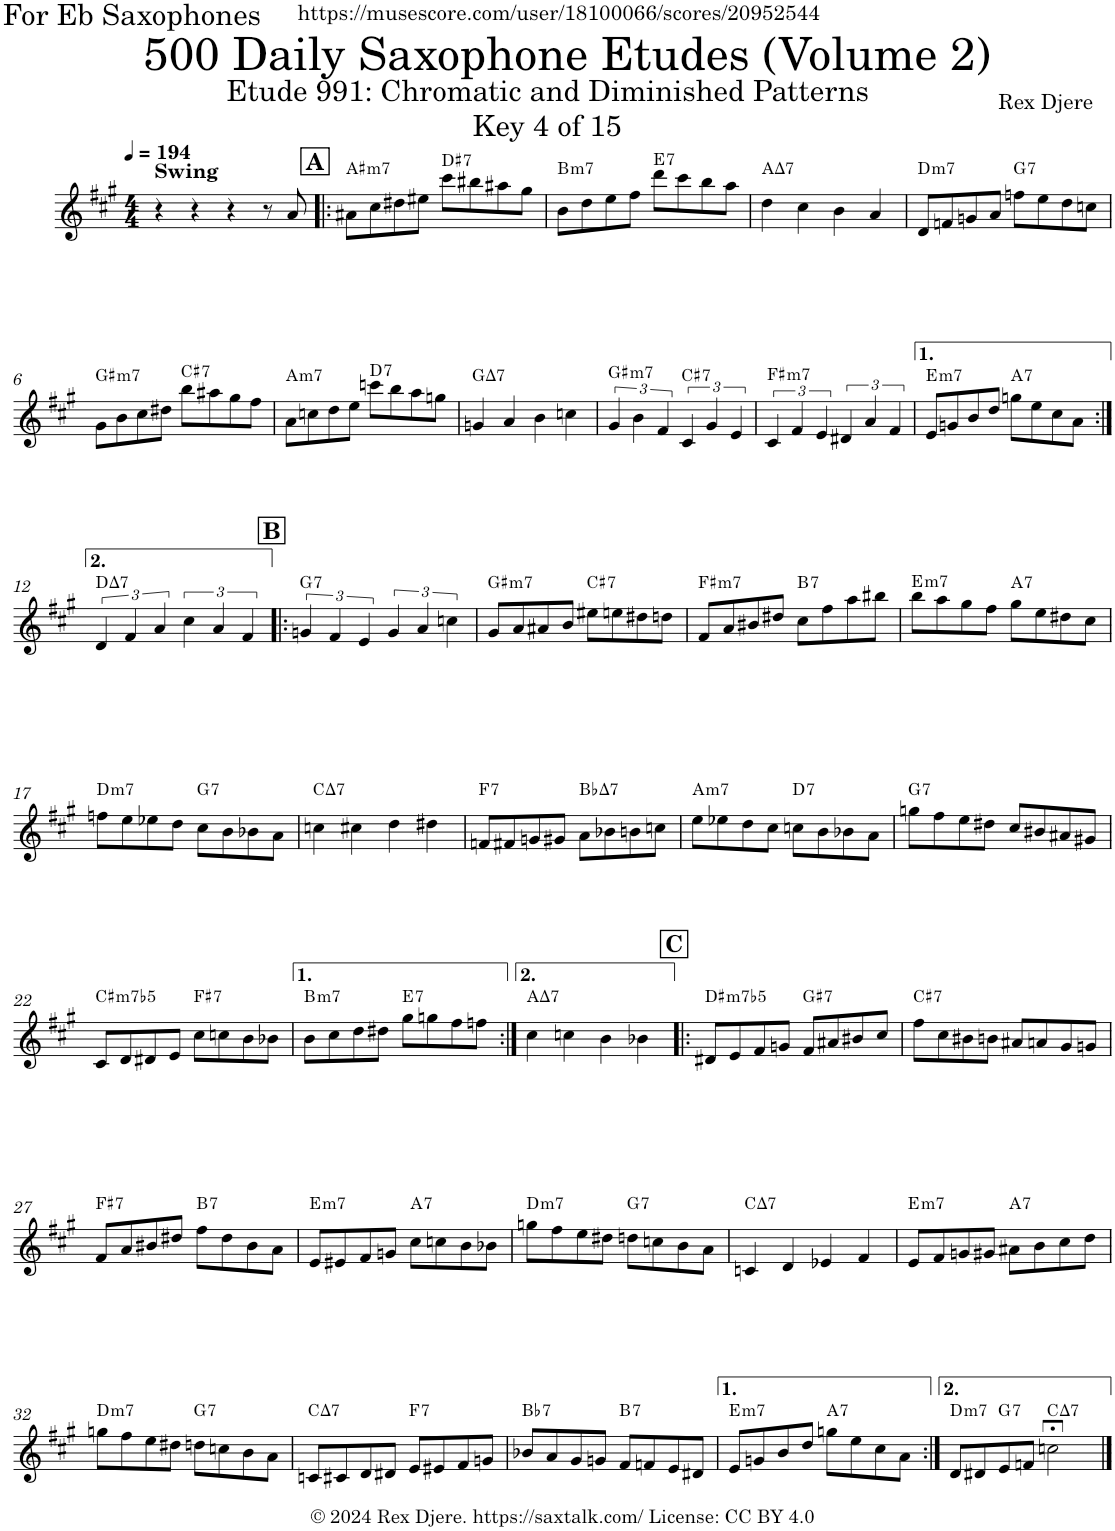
**kern	**harte
*part1	*part1
*staff1	*
*I"Alto Saxophone	*
*I'A. Sax.	*
*clefG2	*
*Trd5c9	*
*k[f#c#g#]	*
*M4/4	*
*MM194	*
=1	=1
!LO:TX:a:B:t=Swing	!
4r	.
4r	.
4r	.
8r	.
8a/	.
!!LO:REH:place=s1:a:B:cj:fs=14:t=A
=2!|:	=2!|:
!	!LO:H:kt=m7
8a#X\L	A#:min7
8cc#\	.
8dd#X\	.
8ee#X\J	.
!	!LO:H:kt=7
8ccc#\L	D#:7
8bb#X\	.
8aa#X\	.
8gg#\J	.
=3	=3
!	!LO:H:kt=m7
8b\L	B:min7
8dd\	.
8ee\	.
8ff#\J	.
!	!LO:H:kt=7
8ddd\L	E:7
8ccc#\	.
8bb\	.
8aa\J	.
=4	=4
!	!LO:H:kt=7
4dd\	A:maj7
4cc#\	.
4b\	.
4a/	.
=5	=5
!	!LO:H:kt=m7
8d/L	D:min7
8fn/	.
8gn/	.
8a/J	.
!	!LO:H:kt=7
8ffn\L	G:7
8ee\	.
8dd\	.
8ccn\J	.
!!LO:LB:g=z
=6	=6
!	!LO:H:kt=m7
8g#\L	G#:min7
8b\	.
8cc#\	.
8dd#X\J	.
!	!LO:H:kt=7
8bb\L	C#:7
8aa#X\	.
8gg#\	.
8ff#\J	.
=7	=7
!	!LO:H:kt=m7
8a\L	A:min7
8ccn\	.
8dd\	.
8ee\J	.
!	!LO:H:kt=7
8cccn\L	D:7
8bb\	.
8aa\	.
8ggn\J	.
=8	=8
!	!LO:H:kt=7
4gn/	G:maj7
4a/	.
4b\	.
4ccn\	.
=9	=9
!	!LO:H:kt=m7
6g#/	G#:min7
6b\	.
6f#/	.
!	!LO:H:kt=7
6c#/	C#:7
6g#/	.
6e/	.
=10	=10
!	!LO:H:kt=m7
6c#/	F#:min7
6f#/	.
6e/	.
6d#X/	.
6a/	.
6f#/	.
=11	=11
!	!LO:H:kt=m7
8e/L	E:min7
8gn/	.
8b/	.
8dd/J	.
!	!LO:H:kt=7
8ggn\L	A:7
8ee\	.
8cc#\	.
8a\J	.
!!LO:LB:g=z
=12:|!	=12:|!
!	!LO:H:kt=7
6d/	D:maj7
6f#/	.
6a/	.
6cc#\	.
6a/	.
6f#/	.
!!LO:REH:place=s1:a:B:cj:fs=14:t=B
=13!|:	=13!|:
!	!LO:H:kt=7
6gn/	G:7
6f#/	.
6e/	.
6g/	.
6a/	.
6ccn\	.
=14	=14
!	!LO:H:kt=m7
8g#/L	G#:min7
8a/	.
8a#X/	.
8b/J	.
!	!LO:H:kt=7
8ee#X\L	C#:7
8een\	.
8dd#X\	.
8ddn\J	.
=15	=15
!	!LO:H:kt=m7
8f#/L	F#:min7
8a/	.
8b#X/	.
8dd#X/J	.
!	!LO:H:kt=7
8cc#\L	B:7
8ff#\	.
8aa\	.
8bb#X\J	.
=16	=16
!	!LO:H:kt=m7
8bb\L	E:min7
8aa\	.
8gg#\	.
8ff#\J	.
!	!LO:H:kt=7
8gg#\L	A:7
8ee\	.
8dd#X\	.
8cc#\J	.
!!LO:LB:g=z
=17	=17
!	!LO:H:kt=m7
8ffn\L	D:min7
8ee\	.
8ee-X\	.
8dd\J	.
!	!LO:H:kt=7
8cc#\L	G:7
8b\	.
8b-X\	.
8a\J	.
=18	=18
!	!LO:H:kt=7
4ccn\	C:maj7
4cc#X\	.
4dd\	.
4dd#X\	.
=19	=19
!	!LO:H:kt=7
8fn/L	F:7
8f#X/	.
8gn/	.
8g#X/J	.
!	!LO:H:kt=7
8a\L	Bb:maj7
8b-X\	.
8bn\	.
8ccn\J	.
=20	=20
!	!LO:H:kt=m7
8ee\L	A:min7
8ee-X\	.
8dd\	.
8cc#\J	.
!	!LO:H:kt=7
8ccn\L	D:7
8b\	.
8b-X\	.
8a\J	.
=21	=21
!	!LO:H:kt=7
8ggn\L	G:7
8ff#\	.
8ee\	.
8dd#X\J	.
8cc#/L	.
8b#X/	.
8a#X/	.
8g#X/J	.
!!LO:LB:g=z
=22	=22
!	!LO:H:kt=m7b5
8c#/L	C#:hdim7
8d/	.
8d#X/	.
8e/J	.
!	!LO:H:kt=7
8cc#\L	F#:7
8ccn\	.
8b\	.
8b-X\J	.
=23	=23
!	!LO:H:kt=m7
8b\L	B:min7
8cc#\	.
8dd\	.
8dd#X\J	.
!	!LO:H:kt=7
8gg#\L	E:7
8ggn\	.
8ff#\	.
8ffn\J	.
=24:|!	=24:|!
!	!LO:H:kt=7
4cc#\	A:maj7
4ccn\	.
4b\	.
4b-X\	.
!!LO:REH:place=s1:a:B:cj:fs=14:t=C
=25!|:	=25!|:
!	!LO:H:kt=m7b5
8d#X/L	D#:hdim7
8e/	.
8f#/	.
8gn/J	.
!	!LO:H:kt=7
8f#/L	G#:7
8a#X/	.
8b#X/	.
8cc#/J	.
=26	=26
!	!LO:H:kt=7
8ff#\L	C#:7
8cc#\	.
8b#X\	.
8bn\J	.
8a#X/L	.
8an/	.
8g#/	.
8gn/J	.
!!LO:LB:g=z
=27	=27
!	!LO:H:kt=7
8f#/L	F#:7
8a/	.
8b#X/	.
8dd#X/J	.
!	!LO:H:kt=7
8ff#\L	B:7
8dd#\	.
8b#\	.
8a\J	.
=28	=28
!	!LO:H:kt=m7
8e/L	E:min7
8e#X/	.
8f#/	.
8gn/J	.
!	!LO:H:kt=7
8cc#\L	A:7
8ccn\	.
8b\	.
8b-X\J	.
=29	=29
!	!LO:H:kt=m7
8ggn\L	D:min7
8ff#\	.
8ee\	.
8dd#X\J	.
!	!LO:H:kt=7
8ddn\L	G:7
8ccn\	.
8b\	.
8a\J	.
=30	=30
!	!LO:H:kt=7
4cn/	C:maj7
4d/	.
4e-X/	.
4f#/	.
=31	=31
!	!LO:H:kt=m7
8e/L	E:min7
8f#/	.
8gn/	.
8g#X/J	.
!	!LO:H:kt=7
8a#X\L	A:7
8b\	.
8cc#\	.
8dd\J	.
!!LO:LB:g=z
=32	=32
!	!LO:H:kt=m7
8ggn\L	D:min7
8ff#\	.
8ee\	.
8dd#X\J	.
!	!LO:H:kt=7
8ddn\L	G:7
8ccn\	.
8b\	.
8a\J	.
=33	=33
!	!LO:H:kt=7
8cn/L	C:maj7
8c#X/	.
8d/	.
8d#X/J	.
!	!LO:H:kt=7
8e/L	F:7
8e#X/	.
8f#/	.
8gn/J	.
=34	=34
!	!LO:H:kt=7
8b-X/L	Bb:7
8a/	.
8g#/	.
8gn/J	.
!	!LO:H:kt=7
8f#/L	B:7
8fn/	.
8e/	.
8d#X/J	.
=35	=35
!	!LO:H:kt=m7
8e/L	E:min7
8gn/	.
8b/	.
8dd/J	.
!	!LO:H:kt=7
8ggn\L	A:7
8ee\	.
8cc#\	.
8a\J	.
=36:|!	=36:|!
!	!LO:H:kt=m7
8d/L	D:min7
8d#X/	.
!	!LO:H:kt=7
8e/	G:7
8fn/J	.
!	!LO:H:kt=7
2ccn;<\	C:maj7
==	==
*-	*-
